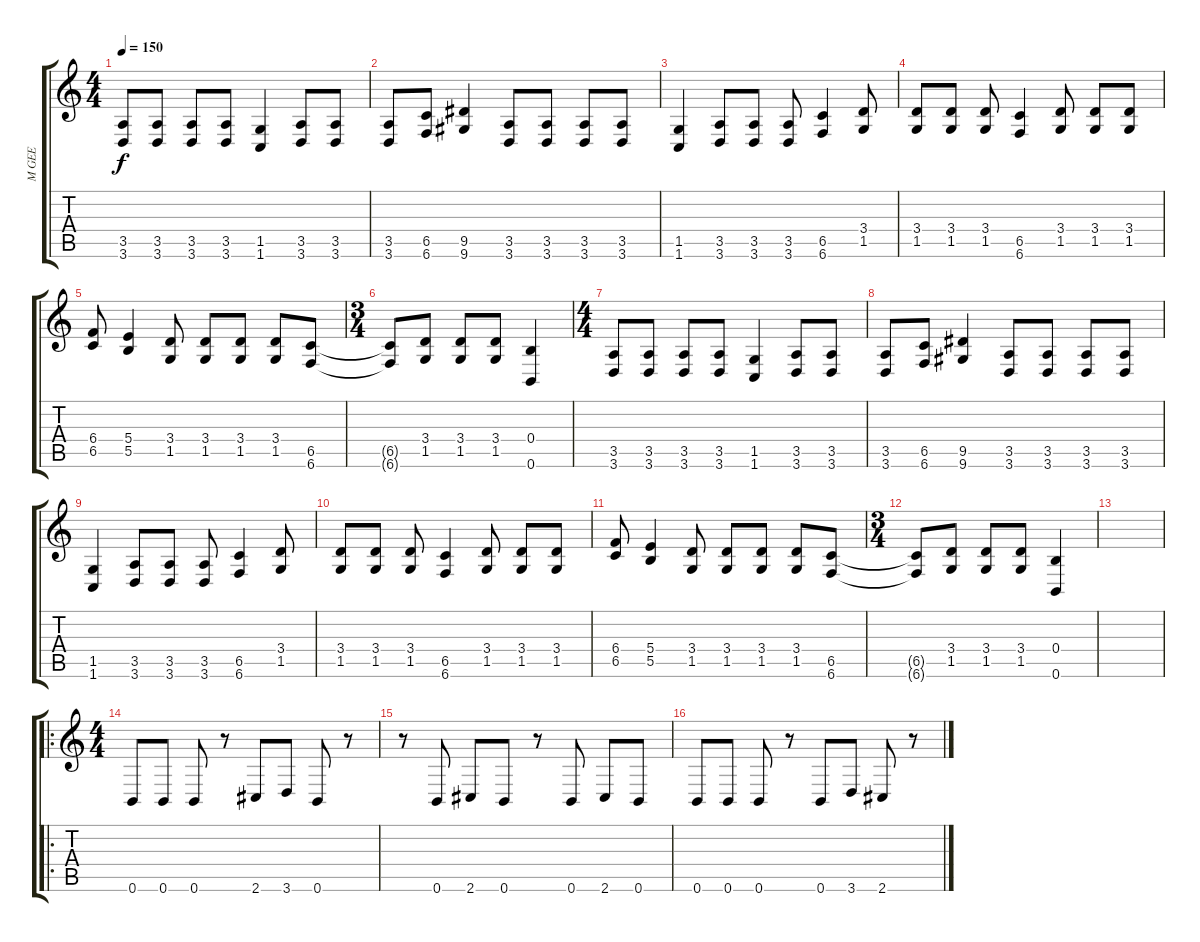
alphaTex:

\track ("M GEE" "M GEE") {instrument distortionguitar}
\staff {score tabs}
\tuning (Db4 Ab3 E3 B2 Gb2 B1) {hide}
\ts (4 4)
\tempo 150
\clef g2
\ks c
(3.5 3.6).8{dy f} (3.5 3.6).8 (3.5 3.6).8 (3.5 3.6).8 (1.5 1.6).4 (3.5 3.6).8 (3.5 3.6).8 |
(3.5 3.6).8 (6.5 6.6).8 (9.5 9.6).4 (3.5 3.6).8 (3.5 3.6).8 (3.5 3.6).8 (3.5 3.6).8 |
(1.5 1.6).4 (3.5 3.6).8 (3.5 3.6).8 (3.5 3.6).8 (6.5 6.6).4 (3.4 1.5).8 |
(3.4 1.5).8 (3.4 1.5).8 (3.4 1.5).8 (6.5 6.6).4 (3.4 1.5).8 (3.4 1.5).8 (3.4 1.5).8 |
(6.4 6.5).8 (5.4 5.5).4 (3.4 1.5).8 (3.4 1.5).8 (3.4 1.5).8 (3.4 1.5).8 (6.5 6.6).8 |
\ts (3 4)
(6.5{t} 6.6{t}).8 (3.4 1.5).8 (3.4 1.5).8 (3.4 1.5).8 (0.4 0.6).4 |
\ts (4 4)
(3.5 3.6).8 (3.5 3.6).8 (3.5 3.6).8 (3.5 3.6).8 (1.5 1.6).4 (3.5 3.6).8 (3.5 3.6).8 |
(3.5 3.6).8 (6.5 6.6).8 (9.5 9.6).4 (3.5 3.6).8 (3.5 3.6).8 (3.5 3.6).8 (3.5 3.6).8 |
(1.5 1.6).4 (3.5 3.6).8 (3.5 3.6).8 (3.5 3.6).8 (6.5 6.6).4 (3.4 1.5).8 |
(3.4 1.5).8 (3.4 1.5).8 (3.4 1.5).8 (6.5 6.6).4 (3.4 1.5).8 (3.4 1.5).8 (3.4 1.5).8 |
(6.4 6.5).8 (5.4 5.5).4 (3.4 1.5).8 (3.4 1.5).8 (3.4 1.5).8 (3.4 1.5).8 (6.5 6.6).8 |
\ts (3 4)
(6.5{t} 6.6{t}).8 (3.4 1.5).8 (3.4 1.5).8 (3.4 1.5).8 (0.4 0.6).4 |
|
\ro
\ts (4 4)
0.6.8 0.6.8 0.6.8 r.8 2.6.8 3.6.8 0.6.8 r.8 |
r.8 0.6.8 2.6.8 0.6.8 r.8 0.6.8 2.6.8 0.6.8 |
0.6.8 0.6.8 0.6.8 r.8 0.6.8 3.6.8 2.6.8 r.8
